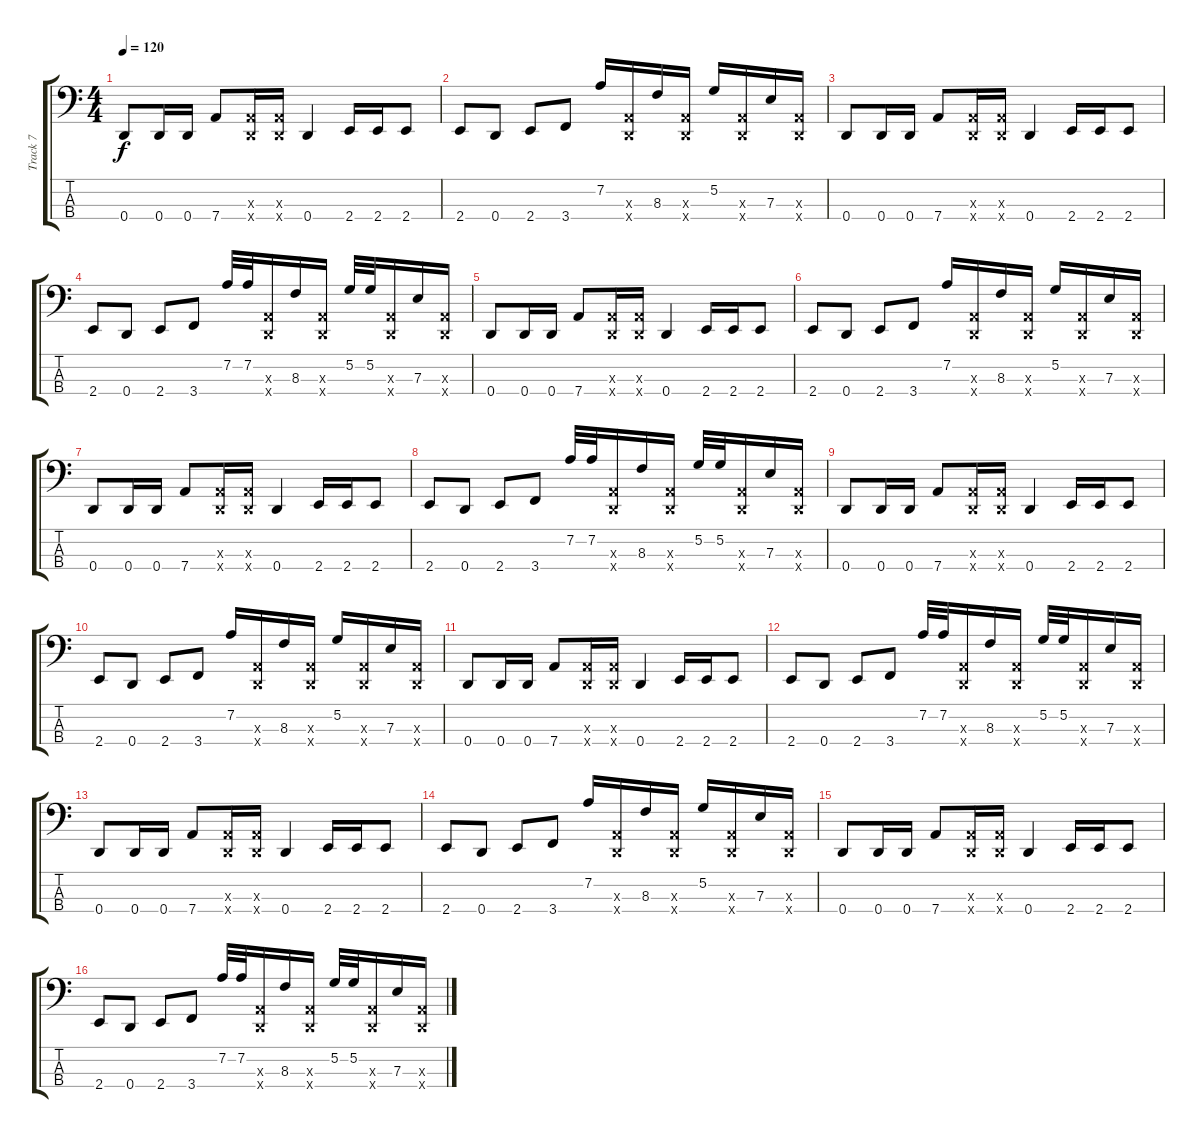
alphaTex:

\track ("Track 7" "Track 7") {instrument slapbass2}
\staff {score tabs}
\tuning (G2 D2 A1 D1) {hide}
\ts (4 4)
\tempo 120
\clef f4
\ks c
0.4.8{dy f} 0.4.16 0.4.16 7.4.8 (0.3{x} 0.4{x}).16 (0.3{x} 0.4{x}).16 0.4.4 2.4.16 2.4.16 2.4.8 |
2.4.8 0.4.8 2.4.8 3.4.8 7.2.16 (0.3{x} 0.4{x}).16 8.3.16 (0.3{x} 0.4{x}).16 5.2.16 (0.3{x} 0.4{x}).16 7.3.16 (0.3{x} 0.4{x}).16 |
0.4.8 0.4.16 0.4.16 7.4.8 (0.3{x} 0.4{x}).16 (0.3{x} 0.4{x}).16 0.4.4 2.4.16 2.4.16 2.4.8 |
2.4.8 0.4.8 2.4.8 3.4.8 7.2.32 7.2.32 (0.3{x} 0.4{x}).16 8.3.16 (0.3{x} 0.4{x}).16 5.2.32 5.2.32 (0.3{x} 0.4{x}).16 7.3.16 (0.3{x} 0.4{x}).16 |
0.4.8 0.4.16 0.4.16 7.4.8 (0.3{x} 0.4{x}).16 (0.3{x} 0.4{x}).16 0.4.4 2.4.16 2.4.16 2.4.8 |
2.4.8 0.4.8 2.4.8 3.4.8 7.2.16 (0.3{x} 0.4{x}).16 8.3.16 (0.3{x} 0.4{x}).16 5.2.16 (0.3{x} 0.4{x}).16 7.3.16 (0.3{x} 0.4{x}).16 |
0.4.8 0.4.16 0.4.16 7.4.8 (0.3{x} 0.4{x}).16 (0.3{x} 0.4{x}).16 0.4.4 2.4.16 2.4.16 2.4.8 |
2.4.8 0.4.8 2.4.8 3.4.8 7.2.32 7.2.32 (0.3{x} 0.4{x}).16 8.3.16 (0.3{x} 0.4{x}).16 5.2.32 5.2.32 (0.3{x} 0.4{x}).16 7.3.16 (0.3{x} 0.4{x}).16 |
0.4.8 0.4.16 0.4.16 7.4.8 (0.3{x} 0.4{x}).16 (0.3{x} 0.4{x}).16 0.4.4 2.4.16 2.4.16 2.4.8 |
2.4.8 0.4.8 2.4.8 3.4.8 7.2.16 (0.3{x} 0.4{x}).16 8.3.16 (0.3{x} 0.4{x}).16 5.2.16 (0.3{x} 0.4{x}).16 7.3.16 (0.3{x} 0.4{x}).16 |
0.4.8 0.4.16 0.4.16 7.4.8 (0.3{x} 0.4{x}).16 (0.3{x} 0.4{x}).16 0.4.4 2.4.16 2.4.16 2.4.8 |
2.4.8 0.4.8 2.4.8 3.4.8 7.2.32 7.2.32 (0.3{x} 0.4{x}).16 8.3.16 (0.3{x} 0.4{x}).16 5.2.32 5.2.32 (0.3{x} 0.4{x}).16 7.3.16 (0.3{x} 0.4{x}).16 |
0.4.8 0.4.16 0.4.16 7.4.8 (0.3{x} 0.4{x}).16 (0.3{x} 0.4{x}).16 0.4.4 2.4.16 2.4.16 2.4.8 |
2.4.8 0.4.8 2.4.8 3.4.8 7.2.16 (0.3{x} 0.4{x}).16 8.3.16 (0.3{x} 0.4{x}).16 5.2.16 (0.3{x} 0.4{x}).16 7.3.16 (0.3{x} 0.4{x}).16 |
0.4.8 0.4.16 0.4.16 7.4.8 (0.3{x} 0.4{x}).16 (0.3{x} 0.4{x}).16 0.4.4 2.4.16 2.4.16 2.4.8 |
2.4.8 0.4.8 2.4.8 3.4.8 7.2.32 7.2.32 (0.3{x} 0.4{x}).16 8.3.16 (0.3{x} 0.4{x}).16 5.2.32 5.2.32 (0.3{x} 0.4{x}).16 7.3.16 (0.3{x} 0.4{x}).16
